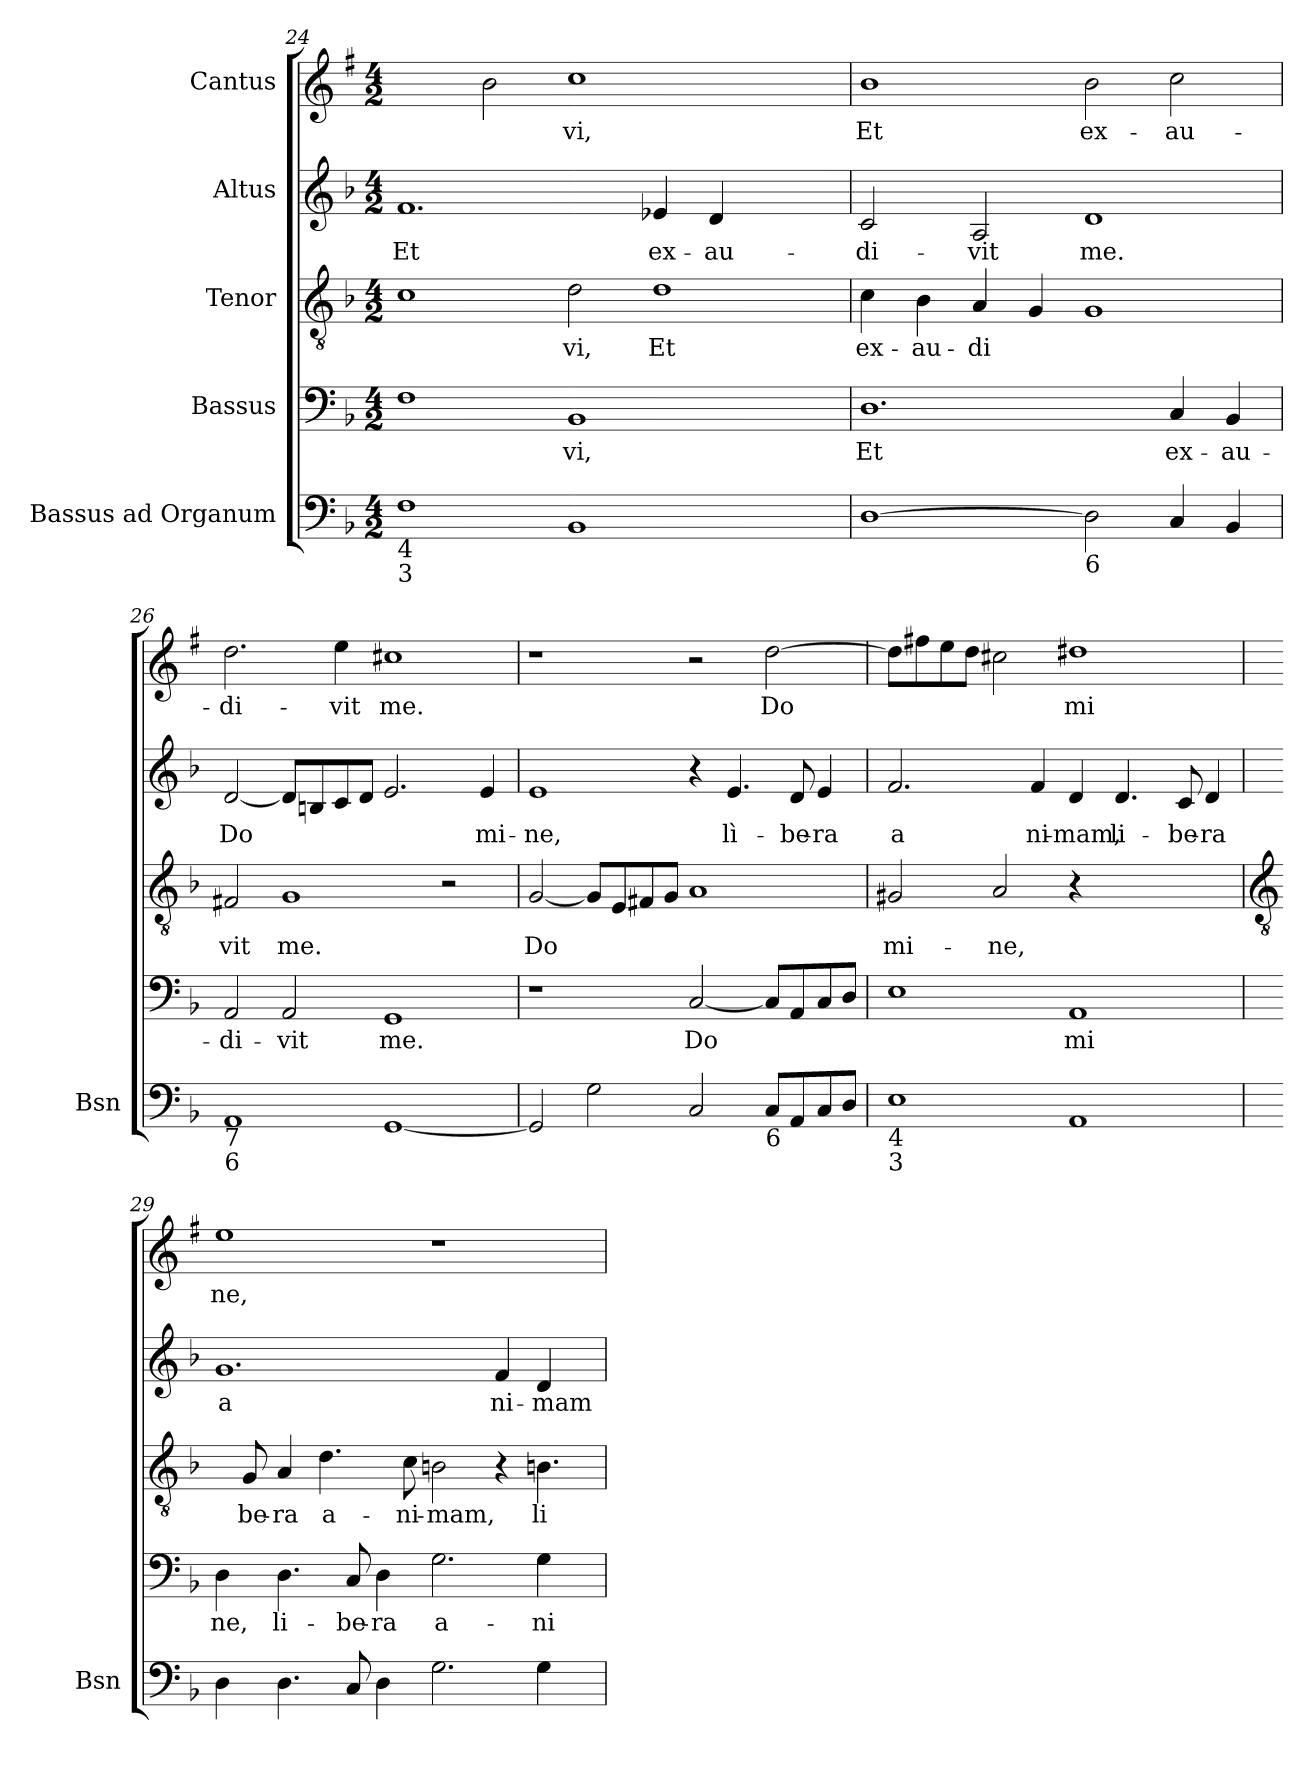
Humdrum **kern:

**kern	**kern	**text	**kern	**text	**kern	**text	**kern	**text
*part5	*part4	*part4	*part3	*part3	*part2	*part2	*part1	*part1
*staff5	*staff4	*staff4	*staff3	*staff3	*staff2	*staff2	*staff1	*staff1
*I"Bassus ad Organum	*I"Bassus	*	*I"Tenor	*	*I"Altus	*	*I"Cantus	*
*I'Bsn	*	*	*	*	*	*	*	*
!!LO:LB:g=z
*clefF4	*clefF4	*	*clefGv2	*	*clefG2	*	*clefG2	*
*	*	*	*	*	*	*	*ITrd1c2	*
*k[b-]	*k[b-]	*	*k[b-]	*	*k[b-]	*	*k[b-]	*
*F:	*F:	*	*F:	*	*F:	*	*F:	*
*M4/2	*M4/2	*	*M4/2	*	*M4/2	*	*M4/2	*
=24	=24	=24	=24	=24	=24	=24	=24	=24
!LO:TX:b:t=4	!	!	!	!	!	!	!	!
!LO:TX:b:t=3	!	!	!	!	!	!	!	!
!	!	!	!	!	!	!LO:LY:b	!	!
1F	1F	.	1c	.	1.f	Et	2b-yy]	.
.	.	.	.	.	.	.	2a	.
!	!	!LO:LY:b	!	!LO:LY:b	!	!	!	!LO:LY:b
1BB-	1BB-	vi,	2d	vi,	.	.	1b-	vi,
!	!	!	!	!LO:LY:b	!	!LO:LY:b	!	!
.	.	.	1d	Et	4e-X	ex-	.	.
!	!	!	!	!	!	!LO:LY:b	!	!
.	.	.	.	.	4d	-au-	.	.
2ryy	2ryy	.	.	.	2ryy	.	2ryy	.
=25	=25	=25	=25	=25	=25	=25	=25	=25
!	!	!LO:LY:b	!	!LO:LY:b	!	!LO:LY:b	!	!LO:LY:b
[1D	1.D	Et	4c	ex-	2c	-di-	1a	Et
!	!	!	!	!LO:LY:b	!	!	!	!
.	.	.	4B-	-au-	.	.	.	.
!	!	!	!	!LO:LY:b	!	!LO:LY:b	!	!
.	.	.	4A	-di	2A	-vit	.	.
.	.	.	4G	.	.	.	.	.
!LO:TX:b:t=6	!	!	!	!	!	!	!	!
!	!	!	!	!	!	!LO:LY:b	!	!LO:LY:b
2D]	.	.	1G	.	1d	me.	2a	ex-
!	!	!LO:LY:b	!	!	!	!	!	!LO:LY:b
4C	4C	ex-	.	.	.	.	2b-	-au-
!	!	!LO:LY:b	!	!	!	!	!	!
4BB-	4BB-	-au-	.	.	.	.	.	.
=26	=26	=26	=26	=26	=26	=26	=26	=26
!LO:TX:b:t=7	!	!	!	!	!	!	!	!
!LO:TX:b:t=6	!	!	!	!	!	!	!	!
!	!	!LO:LY:b	!	!LO:LY:b	!	!LO:LY:b	!	!LO:LY:b
1AA	2AA	-di-	2F#X	vit	[2d	Do	2.cc	-di-
!	!	!LO:LY:b	!	!LO:LY:b	!	!	!	!
.	2AA	-vit	1G	me.	8dL]	.	.	.
.	.	.	.	.	8Bn	.	.	.
!	!	!	!	!	!	!	!	!LO:LY:b
.	.	.	.	.	8c	.	4dd	-vit
.	.	.	.	.	8dJ	.	.	.
!	!	!LO:LY:b	!	!	!	!	!	!LO:LY:b
[1GG	1GG	me.	.	.	2.e	.	1bn	me.
.	.	.	2r	.	.	.	.	.
!	!	!	!	!	!	!LO:LY:b	!	!
.	.	.	.	.	4e	mi-	.	.
=27	=27	=27	=27	=27	=27	=27	=27	=27
!	!	!	!	!LO:LY:b	!	!LO:LY:b	!	!
2GG]	1r	.	[2G	Do	1e	-ne,	1r	.
2G	.	.	8GL]	.	.	.	.	.
.	.	.	8E	.	.	.	.	.
.	.	.	8F#X	.	.	.	.	.
.	.	.	8GJ	.	.	.	.	.
!	!	!LO:LY:b	!	!	!	!	!	!
2C	[2C	Do	1A	.	4r	.	2r	.
!	!	!	!	!	!	!LO:LY:b	!	!
.	.	.	.	.	4.e	lì-	.	.
!LO:TX:b:t=6	!	!	!	!	!	!	!	!
!	!	!	!	!	!	!	!	!LO:LY:b
8CL	8CL]	.	.	.	.	.	[2cc	Do
!	!	!	!	!	!	!LO:LY:b	!	!
8AA	8AA	.	.	.	8d	-be-	.	.
!	!	!	!	!	!	!LO:LY:b	!	!
8C	8C	.	.	.	4e	-ra	.	.
8DJ	8DJ	.	.	.	.	.	.	.
!!LO:LB:g=z
=28	=28	=28	=28	=28	=28	=28	=28	=28
!LO:TX:b:t=4	!	!	!	!	!	!	!	!
!LO:TX:b:t=3	!	!	!	!	!	!	!	!
!	!	!	!	!LO:LY:b	!	!LO:LY:b	!	!
1E	1E	.	2G#X	mi-	2.f	a	8ccL]	.
.	.	.	.	.	.	.	8een	.
.	.	.	.	.	.	.	8dd	.
.	.	.	.	.	.	.	8ccJ	.
!	!	!	!	!LO:LY:b	!	!	!	!
.	.	.	2A	-ne,	.	.	2bn	.
!	!	!	!	!	!	!LO:LY:b	!	!
.	.	.	.	.	4f	ni-	.	.
!	!	!LO:LY:b	!	!	!	!LO:LY:b	!	!LO:LY:b
1AA	1AA	mi	4r	.	4d	-mam,	1cc#X	mi
!	!	!	!	!LO:LY:b	!	!LO:LY:b	!	!
.	.	.	[4Ayy	li	4.d	li-	.	.
.	.	.	2ryy	.	.	.	.	.
!	!	!	!	!	!	!LO:LY:b	!	!
.	.	.	.	.	8c	-be-	.	.
!	!	!	!	!	!	!LO:LY:b	!	!
.	.	.	.	.	4d	-ra	.	.
!!LO:LB:g=z
=29	=29	=29	=29	=29	=29	=29	=29	=29
*	*	*	*clefGv2	*	*	*	*	*
!	!	!LO:LY:b	!	!	!	!LO:LY:b	!	!LO:LY:b
4D	4D	ne,	8Ayy]	.	1.g	a	1dd	ne,
!	!	!	!	!LO:LY:b	!	!	!	!
.	.	.	8G	be-	.	.	.	.
!	!	!LO:LY:b	!	!LO:LY:b	!	!	!	!
4.D	4.D	li-	4A	-ra	.	.	.	.
!	!	!	!	!LO:LY:b	!	!	!	!
.	.	.	4.d	a-	.	.	.	.
!	!	!LO:LY:b	!	!	!	!	!	!
8C	8C	-be-	.	.	.	.	.	.
!	!	!LO:LY:b	!	!	!	!	!	!
4D	4D	-ra	.	.	.	.	.	.
!	!	!	!	!LO:LY:b	!	!	!	!
.	.	.	8c	-ni-	.	.	.	.
!	!	!LO:LY:b	!	!LO:LY:b	!	!	!	!
2.G	2.G	a-	2Bn	-mam,	.	.	1r	.
!	!	!	!	!	!	!LO:LY:b	!	!
.	.	.	4r	.	4f	ni-	.	.
!	!	!LO:LY:b	!	!LO:LY:b	!	!LO:LY:b	!	!
4G	4G	-ni-	4.Bn	li	4d	-mam	.	.
8ryy	8ryy	.	.	.	8ryy	.	8ryy	.
=	=	=	=	=	=	=	=	=
*-	*-	*-	*-	*-	*-	*-	*-	*-
